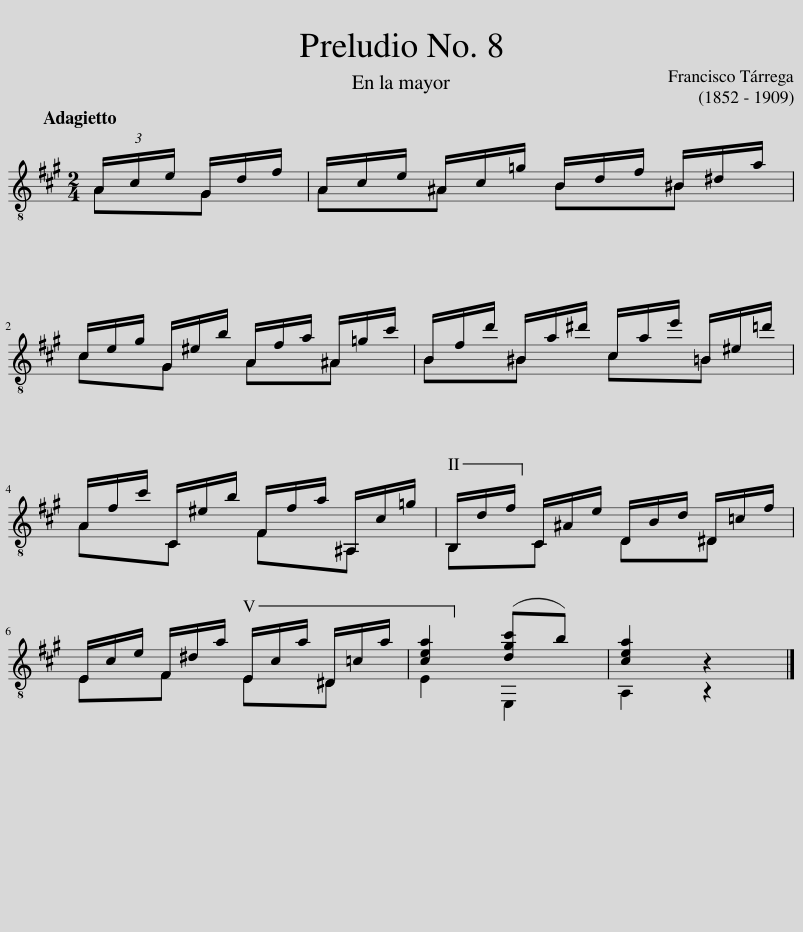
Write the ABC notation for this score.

X:1
%%score ( 1 2 )
L:1/8
Q:1/4=70
M:2/4
I:linebreak $
K:A
V:1 treble-8
V:2 treble-8
V:1
 (3A/c/e/ (3G/d/f/ | (3A/c/e/ (3^A/c/=g/ (3B/d/f/ (3^B/^d/a/ |$ (3c/e/g/ (3G/^e/b/ (3A/f/a/ (3^A/=g/c'/ | (3B/f/d'/ (3^B/a/^d'/ (3c/a/e'/ (3=B/^e/=d'/ |$ (3A/f/c'/ (3C/^e/b/ (3F/f/a/ (3^A,/c/=g/ | %5
 (3B,/d/f/ (3C/^A/e/ (3D/B/d/ (3^D/=c/f/ |$ (3E/c/e/ (3F/^d/a/ (3E/c/a/ (3^D/=c/a/ | [cea]2 ([dgc']b) | [cea]2 z2 |] %9
V:2
 AG | A^A B^B |$ cG A^A | B^B c=B |$ AC F^A, | %5
 B,C D^D |$ EF E^D | E2 E,2 | A,2 z2 |] %9
